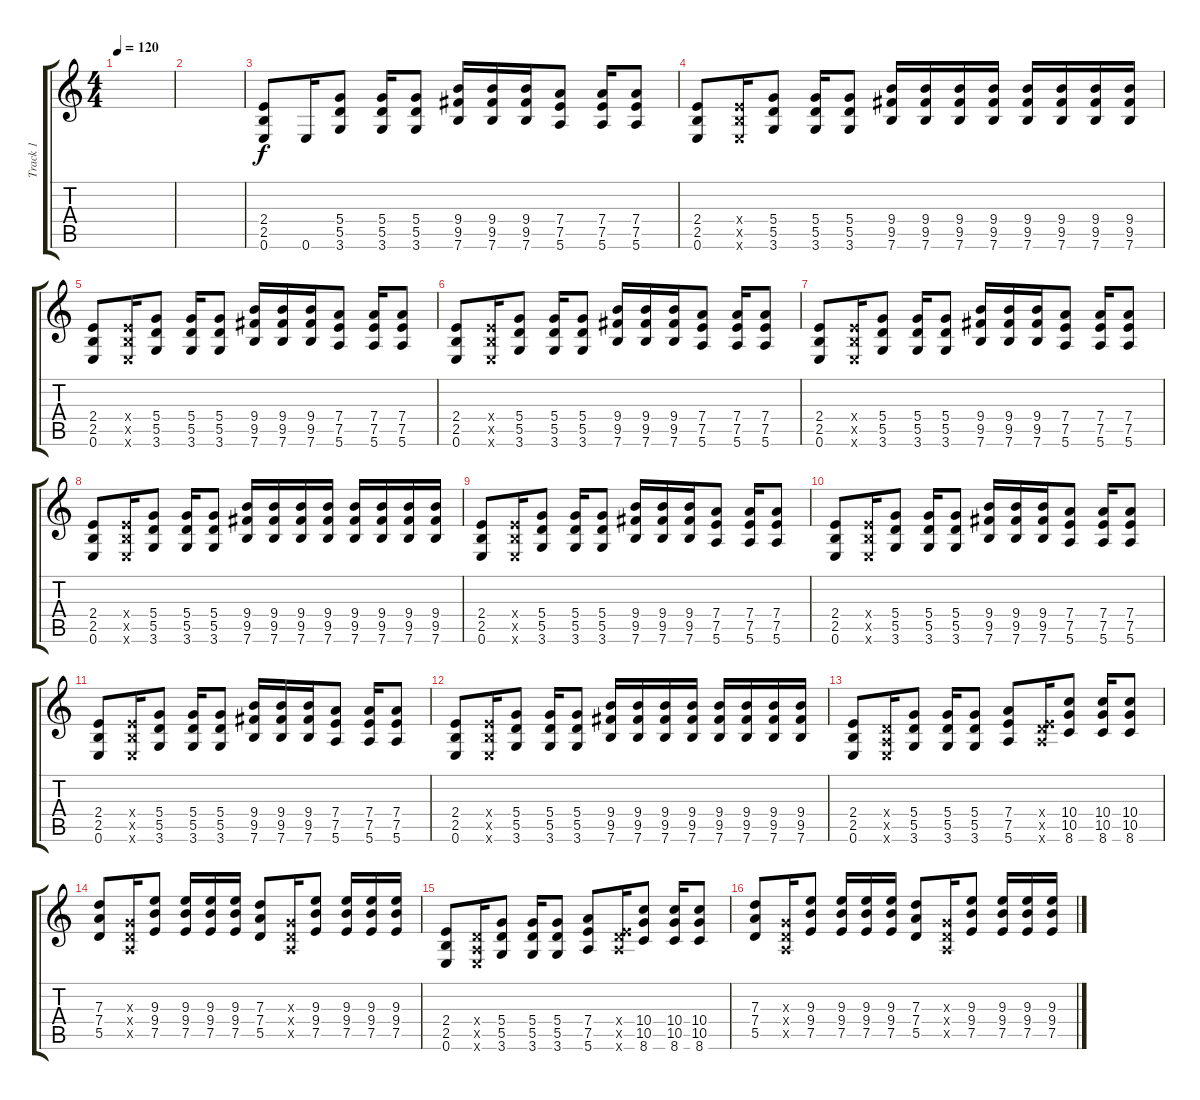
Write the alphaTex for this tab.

\track ("Track 1" "Track 1") {instrument distortionguitar}
\staff {score tabs}
\tuning (E4 B3 G3 D3 A2 E2) {hide}
\ts (4 4)
\tempo 120
\clef g2
\ks c
|
|
(2.4 2.5 0.6).8 0.6.16 (5.4 5.5 3.6).8 (5.4 5.5 3.6).16 (5.4 5.5 3.6).8 (9.4 9.5 7.6).16 (9.4 9.5 7.6).16 (9.4 9.5 7.6).16 (7.4 7.5 5.6).8 (7.4 7.5 5.6).16 (7.4 7.5 5.6).8 |
(2.4 2.5 0.6).8 (2.4{x} 2.5{x} 0.6{x}).16 (5.4 5.5 3.6).8 (5.4 5.5 3.6).16 (5.4 5.5 3.6).8 (9.4 9.5 7.6).16 (9.4 9.5 7.6).16 (9.4 9.5 7.6).16 (9.4 9.5 7.6).16 (9.4 9.5 7.6).16 (9.4 9.5 7.6).16 (9.4 9.5 7.6).16 (9.4 9.5 7.6).16 |
(2.4 2.5 0.6).8 (2.4{x} 2.5{x} 0.6{x}).16 (5.4 5.5 3.6).8 (5.4 5.5 3.6).16 (5.4 5.5 3.6).8 (9.4 9.5 7.6).16 (9.4 9.5 7.6).16 (9.4 9.5 7.6).16 (7.4 7.5 5.6).8 (7.4 7.5 5.6).16 (7.4 7.5 5.6).8 |
(2.4 2.5 0.6).8 (2.4{x} 2.5{x} 0.6{x}).16 (5.4 5.5 3.6).8 (5.4 5.5 3.6).16 (5.4 5.5 3.6).8 (9.4 9.5 7.6).16 (9.4 9.5 7.6).16 (9.4 9.5 7.6).16 (7.4 7.5 5.6).8 (7.4 7.5 5.6).16 (7.4 7.5 5.6).8 |
(2.4 2.5 0.6).8 (2.4{x} 2.5{x} 0.6{x}).16 (5.4 5.5 3.6).8 (5.4 5.5 3.6).16 (5.4 5.5 3.6).8 (9.4 9.5 7.6).16 (9.4 9.5 7.6).16 (9.4 9.5 7.6).16 (7.4 7.5 5.6).8 (7.4 7.5 5.6).16 (7.4 7.5 5.6).8 |
(2.4 2.5 0.6).8 (2.4{x} 2.5{x} 0.6{x}).16 (5.4 5.5 3.6).8 (5.4 5.5 3.6).16 (5.4 5.5 3.6).8 (9.4 9.5 7.6).16 (9.4 9.5 7.6).16 (9.4 9.5 7.6).16 (9.4 9.5 7.6).16 (9.4 9.5 7.6).16 (9.4 9.5 7.6).16 (9.4 9.5 7.6).16 (9.4 9.5 7.6).16 |
(2.4 2.5 0.6).8 (2.4{x} 2.5{x} 0.6{x}).16 (5.4 5.5 3.6).8 (5.4 5.5 3.6).16 (5.4 5.5 3.6).8 (9.4 9.5 7.6).16 (9.4 9.5 7.6).16 (9.4 9.5 7.6).16 (7.4 7.5 5.6).8 (7.4 7.5 5.6).16 (7.4 7.5 5.6).8 |
(2.4 2.5 0.6).8 (2.4{x} 2.5{x} 0.6{x}).16 (5.4 5.5 3.6).8 (5.4 5.5 3.6).16 (5.4 5.5 3.6).8 (9.4 9.5 7.6).16 (9.4 9.5 7.6).16 (9.4 9.5 7.6).16 (7.4 7.5 5.6).8 (7.4 7.5 5.6).16 (7.4 7.5 5.6).8 |
(2.4 2.5 0.6).8 (2.4{x} 2.5{x} 0.6{x}).16 (5.4 5.5 3.6).8 (5.4 5.5 3.6).16 (5.4 5.5 3.6).8 (9.4 9.5 7.6).16 (9.4 9.5 7.6).16 (9.4 9.5 7.6).16 (7.4 7.5 5.6).8 (7.4 7.5 5.6).16 (7.4 7.5 5.6).8 |
(2.4 2.5 0.6).8 (2.4{x} 2.5{x} 0.6{x}).16 (5.4 5.5 3.6).8 (5.4 5.5 3.6).16 (5.4 5.5 3.6).8 (9.4 9.5 7.6).16 (9.4 9.5 7.6).16 (9.4 9.5 7.6).16 (9.4 9.5 7.6).16 (9.4 9.5 7.6).16 (9.4 9.5 7.6).16 (9.4 9.5 7.6).16 (9.4 9.5 7.6).16 |
(2.4 2.5 0.6).8 (0.4{x} 0.5{x} 0.6{x}).16 (5.4 5.5 3.6).8 (5.4 5.5 3.6).16 (5.4 5.5 3.6).8 (7.4 7.5 5.6).8 (0.4{x} 7.5{x} 5.6{x}).16 (10.4 10.5 8.6).8 (10.4 10.5 8.6).16 (10.4 10.5 8.6).8 |
(7.3 7.4 5.5).8 (0.3{x} 0.4{x} 0.5{x}).16 (9.3 9.4 7.5).8 (9.3 9.4 7.5).16 (9.3 9.4 7.5).16 (9.3 9.4 7.5).16 (7.3 7.4 5.5).8 (0.3{x} 0.4{x} 0.5{x}).16 (9.3 9.4 7.5).8 (9.3 9.4 7.5).16 (9.3 9.4 7.5).16 (9.3 9.4 7.5).16 |
(2.4 2.5 0.6).8 (0.4{x} 0.5{x} 0.6{x}).16 (5.4 5.5 3.6).8 (5.4 5.5 3.6).16 (5.4 5.5 3.6).8 (7.4 7.5 5.6).8 (0.4{x} 7.5{x} 5.6{x}).16 (10.4 10.5 8.6).8 (10.4 10.5 8.6).16 (10.4 10.5 8.6).8 |
(7.3 7.4 5.5).8 (0.3{x} 0.4{x} 0.5{x}).16 (9.3 9.4 7.5).8 (9.3 9.4 7.5).16 (9.3 9.4 7.5).16 (9.3 9.4 7.5).16 (7.3 7.4 5.5).8 (0.3{x} 0.4{x} 0.5{x}).16 (9.3 9.4 7.5).8 (9.3 9.4 7.5).16 (9.3 9.4 7.5).16 (9.3 9.4 7.5).16
